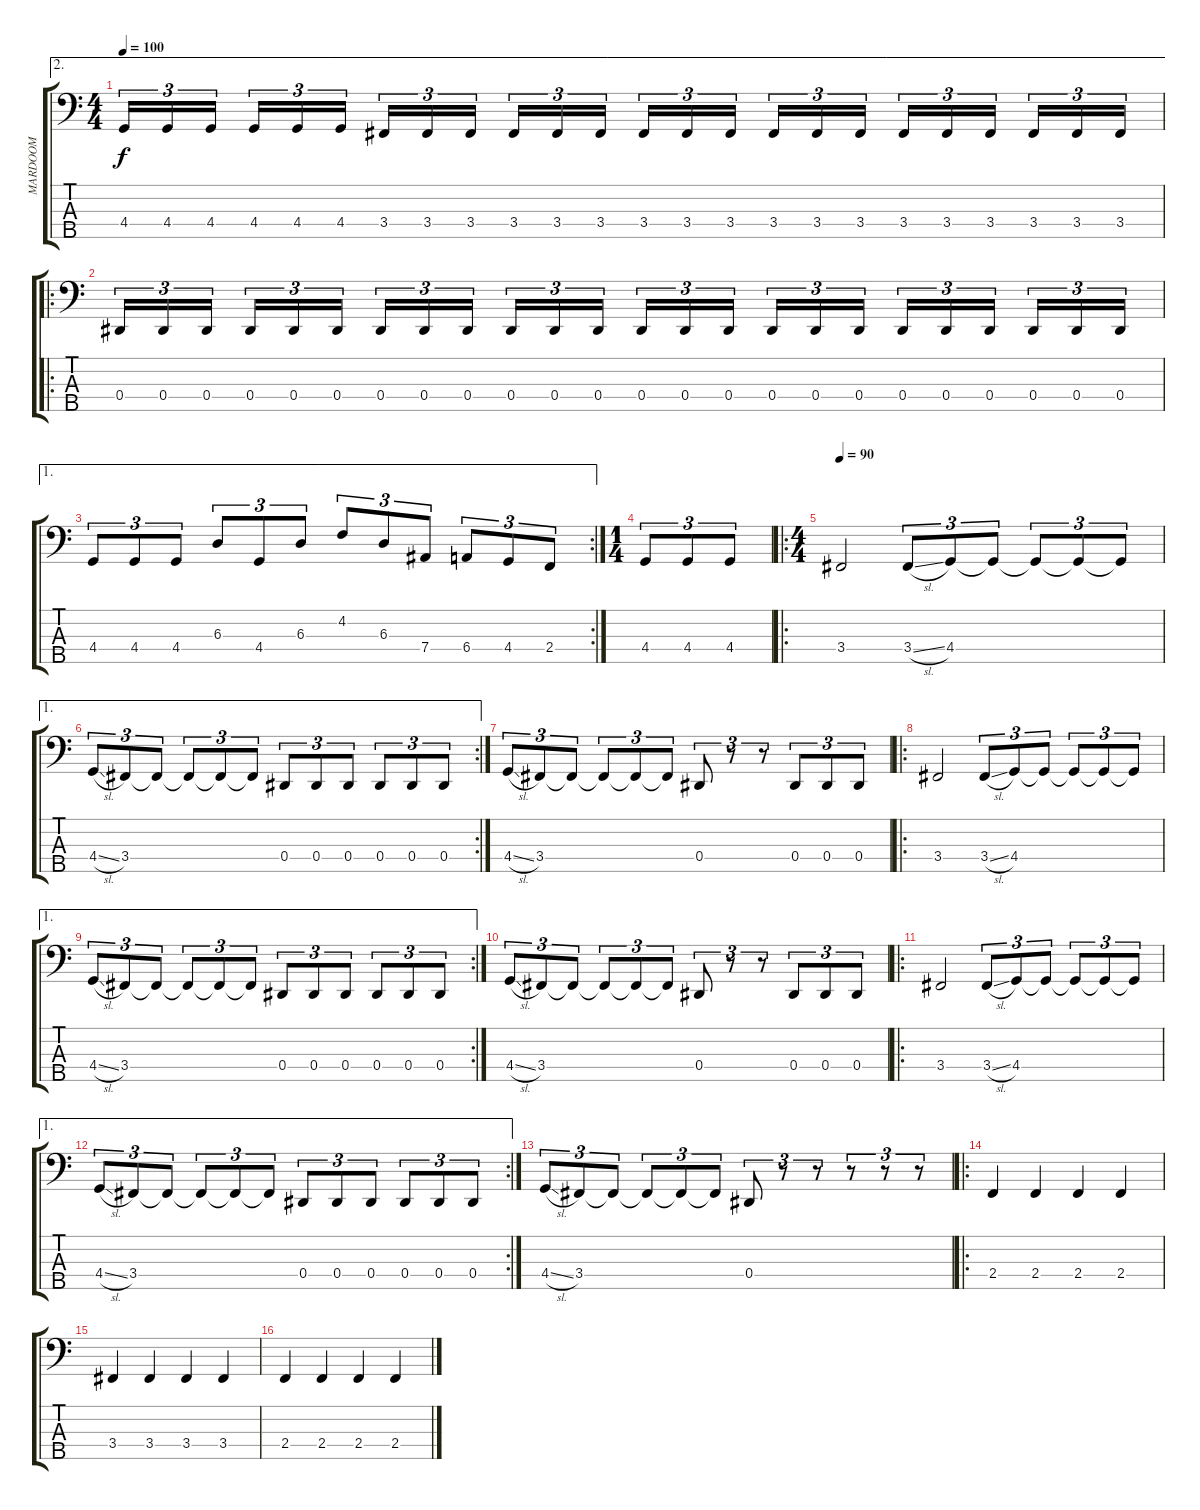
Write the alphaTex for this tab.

\track ("MARDOOM" "MARDOOM") {instrument electricbassfinger}
\staff {score tabs}
\tuning (Gb2 Db2 Ab1 Eb1 Bb0) {hide}
\ae 2
\ts (4 4)
\tempo 100
\clef f4
\ks c
4.4.16{tu (3 2) dy f} 4.4.16{tu (3 2)} 4.4.16{tu (3 2) beam splitsecondary} 4.4.16{tu (3 2)} 4.4.16{tu (3 2)} 4.4.16{tu (3 2)} 3.4.16{tu (3 2)} 3.4.16{tu (3 2)} 3.4.16{tu (3 2) beam splitsecondary} 3.4.16{tu (3 2)} 3.4.16{tu (3 2)} 3.4.16{tu (3 2)} 3.4.16{tu (3 2)} 3.4.16{tu (3 2)} 3.4.16{tu (3 2) beam splitsecondary} 3.4.16{tu (3 2)} 3.4.16{tu (3 2)} 3.4.16{tu (3 2)} 3.4.16{tu (3 2)} 3.4.16{tu (3 2)} 3.4.16{tu (3 2) beam splitsecondary} 3.4.16{tu (3 2)} 3.4.16{tu (3 2)} 3.4.16{tu (3 2)} |
\ro
0.4.16{tu (3 2)} 0.4.16{tu (3 2)} 0.4.16{tu (3 2) beam splitsecondary} 0.4.16{tu (3 2)} 0.4.16{tu (3 2)} 0.4.16{tu (3 2)} 0.4.16{tu (3 2)} 0.4.16{tu (3 2)} 0.4.16{tu (3 2) beam splitsecondary} 0.4.16{tu (3 2)} 0.4.16{tu (3 2)} 0.4.16{tu (3 2)} 0.4.16{tu (3 2)} 0.4.16{tu (3 2)} 0.4.16{tu (3 2) beam splitsecondary} 0.4.16{tu (3 2)} 0.4.16{tu (3 2)} 0.4.16{tu (3 2)} 0.4.16{tu (3 2)} 0.4.16{tu (3 2)} 0.4.16{tu (3 2) beam splitsecondary} 0.4.16{tu (3 2)} 0.4.16{tu (3 2)} 0.4.16{tu (3 2)} |
\ae 1
\rc 2
4.4.8{tu (3 2)} 4.4.8{tu (3 2)} 4.4.8{tu (3 2)} 6.3.8{tu (3 2)} 4.4.8{tu (3 2)} 6.3.8{tu (3 2)} 4.2.8{tu (3 2)} 6.3.8{tu (3 2)} 7.4.8{tu (3 2)} 6.4.8{tu (3 2)} 4.4.8{tu (3 2)} 2.4.8{tu (3 2)} |
\ts (1 4)
4.4.8{tu (3 2)} 4.4.8{tu (3 2)} 4.4.8{tu (3 2)} |
\ro
\ts (4 4)
\tempo 90
3.4.2 3.4{sl}.8{tu (3 2)} 4.4.8{tu (3 2)} 4.4{t}.8{tu (3 2)} 4.4{t}.8{tu (3 2)} 4.4{t}.8{tu (3 2)} 4.4{t}.8{tu (3 2)} |
\ae 1
\rc 2
4.4{sl}.8{tu (3 2)} 3.4.8{tu (3 2)} 3.4{t}.8{tu (3 2)} 3.4{t}.8{tu (3 2)} 3.4{t}.8{tu (3 2)} 3.4{t}.8{tu (3 2)} 0.4.8{tu (3 2)} 0.4.8{tu (3 2)} 0.4.8{tu (3 2)} 0.4.8{tu (3 2)} 0.4.8{tu (3 2)} 0.4.8{tu (3 2)} |
4.4{sl}.8{tu (3 2)} 3.4.8{tu (3 2)} 3.4{t}.8{tu (3 2)} 3.4{t}.8{tu (3 2)} 3.4{t}.8{tu (3 2)} 3.4{t}.8{tu (3 2)} 0.4.8{tu (3 2)} r.8{tu (3 2)} r.8{tu (3 2)} 0.4.8{tu (3 2)} 0.4.8{tu (3 2)} 0.4.8{tu (3 2)} |
\ro
3.4.2 3.4{sl}.8{tu (3 2)} 4.4.8{tu (3 2)} 4.4{t}.8{tu (3 2)} 4.4{t}.8{tu (3 2)} 4.4{t}.8{tu (3 2)} 4.4{t}.8{tu (3 2)} |
\ae 1
\rc 2
4.4{sl}.8{tu (3 2)} 3.4.8{tu (3 2)} 3.4{t}.8{tu (3 2)} 3.4{t}.8{tu (3 2)} 3.4{t}.8{tu (3 2)} 3.4{t}.8{tu (3 2)} 0.4.8{tu (3 2)} 0.4.8{tu (3 2)} 0.4.8{tu (3 2)} 0.4.8{tu (3 2)} 0.4.8{tu (3 2)} 0.4.8{tu (3 2)} |
4.4{sl}.8{tu (3 2)} 3.4.8{tu (3 2)} 3.4{t}.8{tu (3 2)} 3.4{t}.8{tu (3 2)} 3.4{t}.8{tu (3 2)} 3.4{t}.8{tu (3 2)} 0.4.8{tu (3 2)} r.8{tu (3 2)} r.8{tu (3 2)} 0.4.8{tu (3 2)} 0.4.8{tu (3 2)} 0.4.8{tu (3 2)} |
\ro
3.4.2 3.4{sl}.8{tu (3 2)} 4.4.8{tu (3 2)} 4.4{t}.8{tu (3 2)} 4.4{t}.8{tu (3 2)} 4.4{t}.8{tu (3 2)} 4.4{t}.8{tu (3 2)} |
\ae 1
\rc 2
4.4{sl}.8{tu (3 2)} 3.4.8{tu (3 2)} 3.4{t}.8{tu (3 2)} 3.4{t}.8{tu (3 2)} 3.4{t}.8{tu (3 2)} 3.4{t}.8{tu (3 2)} 0.4.8{tu (3 2)} 0.4.8{tu (3 2)} 0.4.8{tu (3 2)} 0.4.8{tu (3 2)} 0.4.8{tu (3 2)} 0.4.8{tu (3 2)} |
4.4{sl}.8{tu (3 2)} 3.4.8{tu (3 2)} 3.4{t}.8{tu (3 2)} 3.4{t}.8{tu (3 2)} 3.4{t}.8{tu (3 2)} 3.4{t}.8{tu (3 2)} 0.4.8{tu (3 2)} r.8{tu (3 2)} r.8{tu (3 2)} r.8{tu (3 2)} r.8{tu (3 2)} r.8{tu (3 2)} |
\ro
2.4.4 2.4.4 2.4.4 2.4.4 |
3.4.4 3.4.4 3.4.4 3.4.4 |
2.4.4 2.4.4 2.4.4 2.4.4
